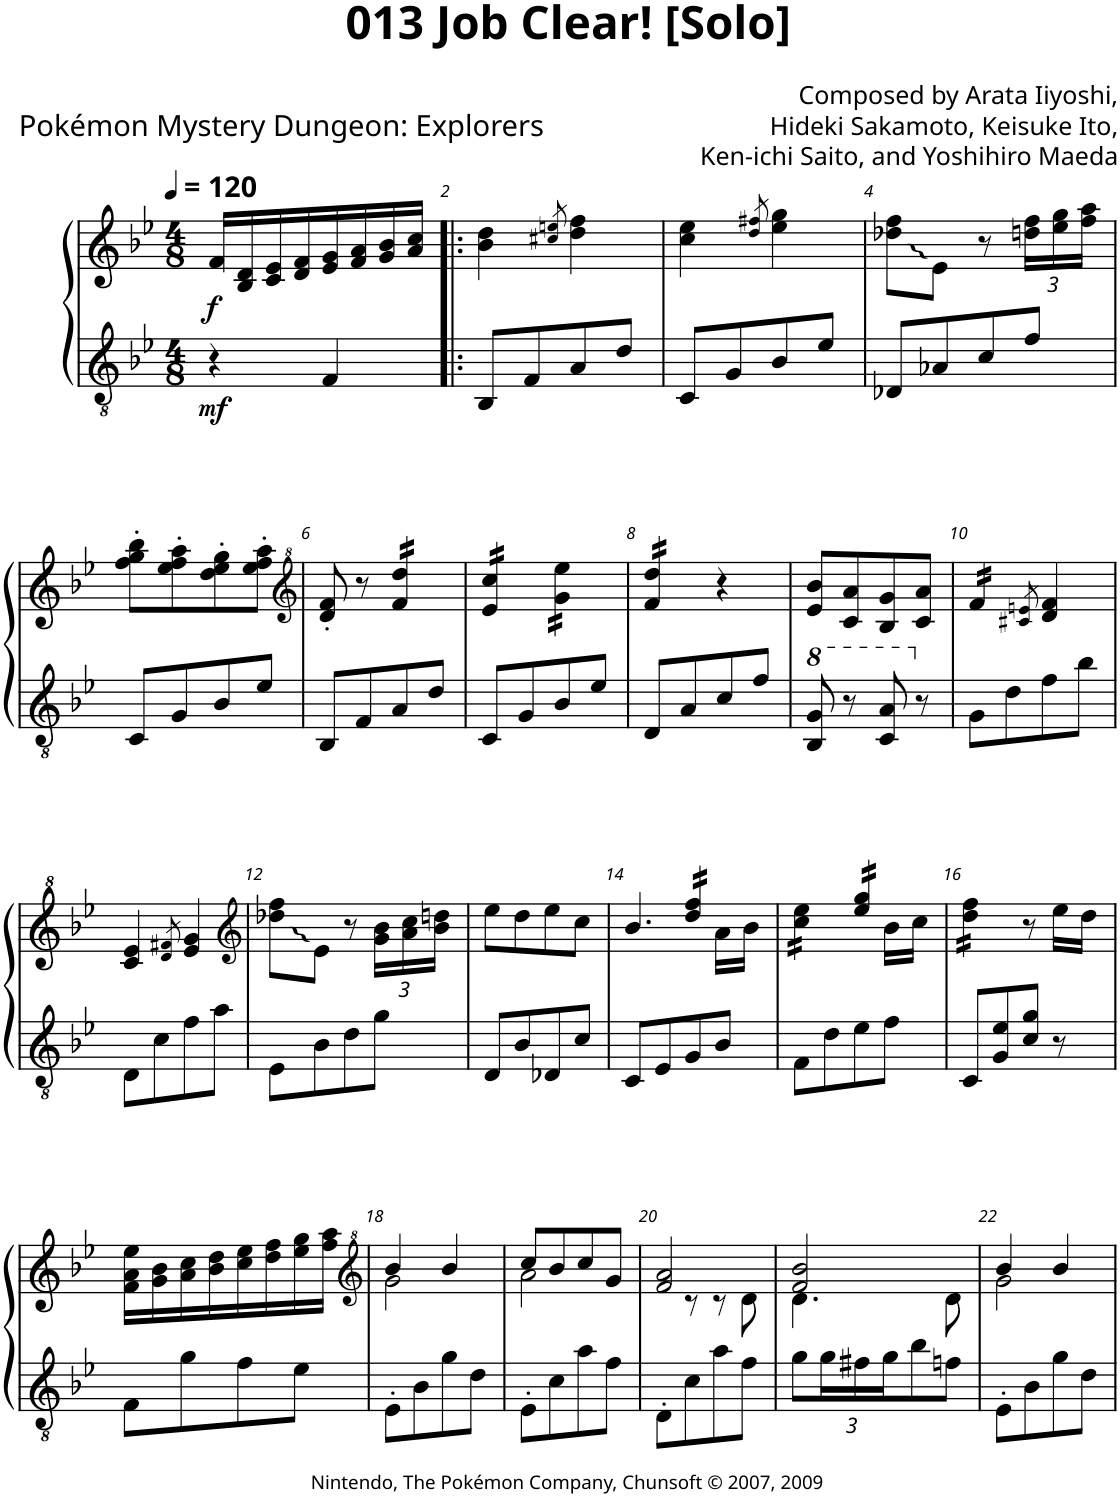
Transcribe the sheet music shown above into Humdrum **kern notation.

**kern	**kern	**dynam
*part1	*part1	*part1
*staff2	*staff1	*staff1/2
*I"Piano, Right	*	*
*I'Pno.	*	*
*clefGv2	*clefG2	*
*k[b-e-]	*k[b-e-]	*
*M4/8	*M4/8	*
*MM120	*MM120	*
=1	=1	=1
!	!	!LO:DY:b=2
!	!	!LO:DY:n=1:b
4r	16d/ 16f/LL	mf f
.	16B-/ 16d/	.
.	16c/ 16e-/	.
.	16d/ 16f/	.
4F/	16e-/ 16g/	.
.	16f/ 16a/	.
.	16g/ 16b-/	.
.	16a/ 16cc/JJ	.
=2!|:	=2!|:	=2!|:
8BB-/L	4b-\ 4dd\	.
8F/	.	.
.	8qcc#X/ 8qeen/	.
8A/	4dd\ 4ff\	.
8d/J	.	.
=3	=3	=3
8C/L	4cc\ 4ee-\	.
8G/	.	.
.	8qdd/ 8qff#X/	.
8B-/	4ee-\ 4gg\	.
8e-/J	.	.
=4	=4	=4
8D-X/L	8dd-X\ 8ff\L	.
8A-X/	8e-\J	.
8c/	8r	.
*	*Xbrackettup	*
8f/J	24ddn\ 24ff\LL	.
.	24ee-\ 24gg\	.
.	24ff\ 24aa\JJ	.
!!LO:LB:g=z
=5	=5	=5
8C/L	8ff\' 8gg\' 8bb-\'L	.
8G/	8ee-\' 8ff\' 8aa\'	.
8B-/	8dd\' 8ee-\' 8gg\'	.
8e-/J	8ee-\' 8ff\' 8aa\'J	.
=6	=6	=6
*	*clefG^2	*
8BB-/L	8dd/' 8ff/'	.
8F/	8r	.
*	*tremolo	*
8A/	16ff/ 16ddd/LL	.
.	16ff/ 16ddd/	.
8d/J	16ff/ 16ddd/	.
.	16ff/ 16ddd/JJ	.
=7	=7	=7
8C/L	16ee-/ 16ccc/LL	.
.	16ee-/ 16ccc/	.
8G/	16ee-/ 16ccc/	.
.	16ee-/ 16ccc/JJ	.
8B-/	16gg\ 16eee-\LL	.
.	16gg\ 16eee-\	.
8e-/J	16gg\ 16eee-\	.
.	16gg\ 16eee-\JJ	.
=8	=8	=8
8D/L	16ff/ 16ddd/LL	.
.	16ff/ 16ddd/	.
8A/	16ff/ 16ddd/	.
.	16ff/ 16ddd/JJ	.
*	*Xtremolo	*
8c/	4r	.
8f/J	.	.
=9	=9	=9
*8va	*	*
8B-/ 8g/	8ee-/ 8bb-/L	.
8r	8cc/ 8aa/	.
8c/ 8a/	8b-/ 8gg/	.
*X8va	*	*
8r	8cc/ 8aa/J	.
=10	=10	=10
*	*tremolo	*
8G\L	16ff/LL	.
.	16ff/	.
8d\	16ff/	.
.	16ff/JJ	.
*	*Xtremolo	*
.	8qcc#X/ 8qeen/	.
8f\	4dd/ 4ff/	.
8b-\J	.	.
!!LO:LB:g=z
=11	=11	=11
8D\L	4cc/ 4ee-/	.
8c\	.	.
.	8qdd/ 8qff#X/	.
8f\	4ee-/ 4gg/	.
8a\J	.	.
=12	=12	=12
*	*clefG2	*
8E-\L	8dd-X\ 8ff\L	.
8B-\	8e-\J	.
8d\	8r	.
8g\J	24g\ 24b-\LL	.
.	24a\ 24cc\	.
.	24b-\ 24ddn\JJ	.
=13	=13	=13
8D/L	8ee-\L	.
8B-/	8dd\	.
8D-X/	8ee-\	.
8c/J	8cc\J	.
=14	=14	=14
*	*^	*
8C/L	4.b-/	4ryy	.
8E-/	.	.	.
*	*tremolo	*	*
8G/	.	16dd/ 16ff/LL	.
.	.	16dd/ 16ff/	.
8B-/J	16a\LL	16dd/ 16ff/	.
.	16b-\JJ	16dd/ 16ff/JJ	.
=15	=15	=15	=15
8F\L	16cc\ 16ee-\LL	4.ryy	.
.	16cc\ 16ee-\	.	.
8d\	16cc\ 16ee-\	.	.
.	16cc\ 16ee-\JJ	.	.
8e-\	16ee-/ 16gg/LL	.	.
.	16ee-/ 16gg/	.	.
8f\J	16ee-/ 16gg/	16b-\LL	.
.	16ee-/ 16gg/JJ	16cc\JJ	.
*	*v	*v	*
=16	=16	=16
8C/L	16dd\ 16ff\LL	.
.	16dd\ 16ff\	.
8G/ 8e-/	16dd\ 16ff\	.
.	16dd\ 16ff\JJ	.
*	*Xtremolo	*
8c/ 8g/J	8r	.
8r	16ee-\LL	.
.	16dd\JJ	.
!!LO:LB:g=z
=17	=17	=17
8F\L	16f\ 16a\ 16ee-\LL	.
.	16g\ 16b-\	.
8g\	16a\ 16cc\	.
.	16b-\ 16dd\	.
8f\	16cc\ 16ee-\	.
.	16dd\ 16ff\	.
8e-\J	16ee-\ 16gg\	.
.	16ff\ 16aa\JJ	.
=18	=18	=18
*	*clefG^2	*
*	*^	*
8E-'\L	4bb-/	2gg\	.
8B-\	.	.	.
8g\	4bb-/	.	.
8d\J	.	.	.
=19	=19	=19	=19
8E-'\L	8ccc/L	2aa\	.
8c\	8bb-/	.	.
8a\	8ccc/	.	.
8f\J	8gg/J	.	.
=20	=20	=20	=20
8D'\L	2ff/ 2aa/	8ryy	.
8c\	.	8r	.
8a\	.	8r	.
8f\J	.	8dd\	.
=21	=21	=21	=21
8g\L	2ff/ 2bb-/	4.dd\	.
*Xbrackettup	*	*	*
24g\L	.	.	.
24f#X\	.	.	.
24g\J	.	.	.
8b-\	.	.	.
8fn\J	.	8dd\	.
=22	=22	=22	=22
8E-'\L	4bb-/	2gg\	.
8B-\	.	.	.
8g\	4bb-/	.	.
8d\J	.	.	.
*	*v	*v	*
=	=	=
*-	*-	*-
